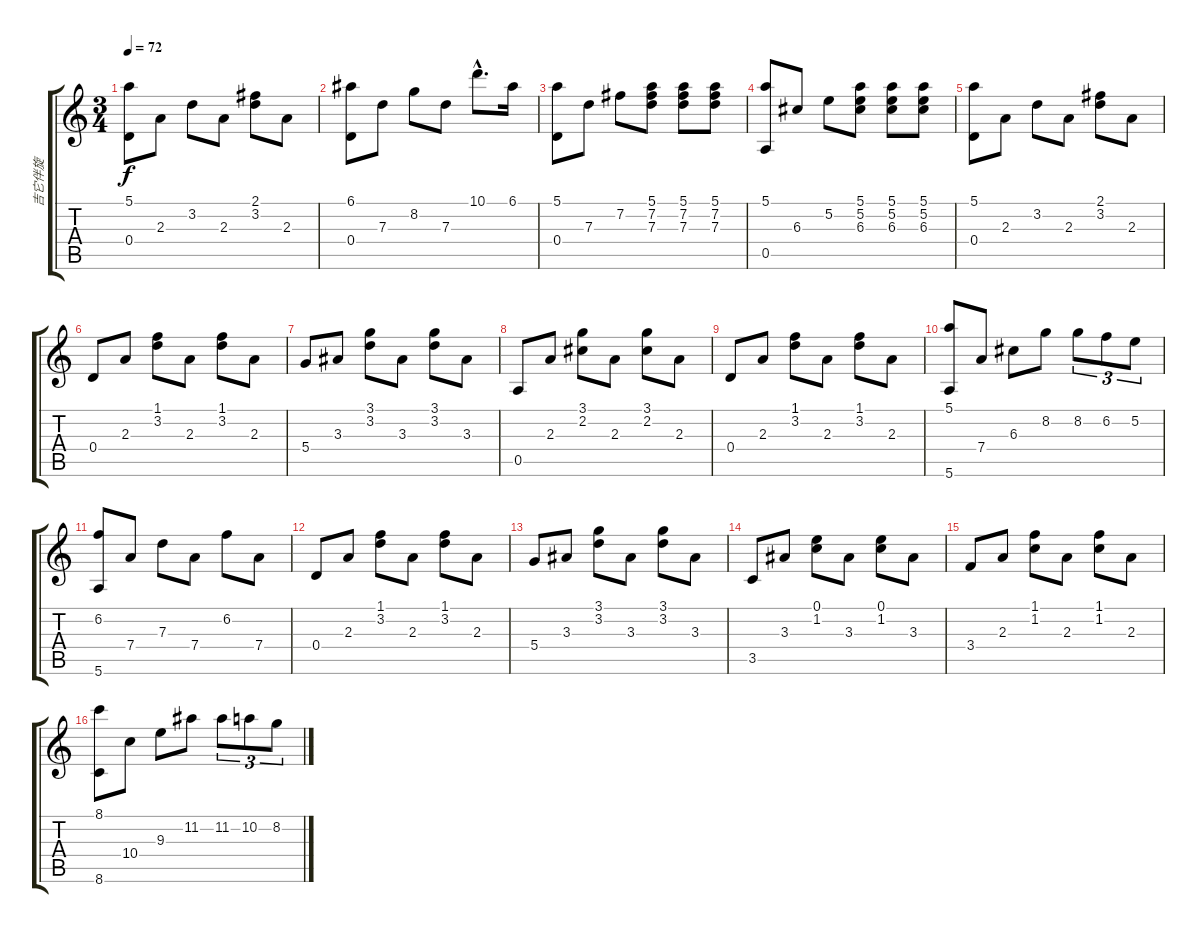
\track ("吉它伴旋" "吉它伴旋") {instrument acousticguitarnylon}
\staff {score tabs}
\tuning (E4 B3 G3 D3 A2 E2) {hide}
\ts (3 4)
\tempo 72
\clef g2
\ks c
(5.1 0.4).8{dy f} 2.3.8 3.2.8 2.3.8 (2.1 3.2).8 2.3.8 |
(6.1 0.4).8 7.3.8 8.2.8 7.3.8 10.1{hac}.8{d} 6.1.16 |
(5.1 0.4).8 7.3.8 7.2.8 (5.1 7.2 7.3).8 (5.1 7.2 7.3).8 (5.1 7.2 7.3).8 |
(5.1 0.5).8 6.3.8 5.2.8 (5.1 5.2 6.3).8 (5.1 5.2 6.3).8 (5.1 5.2 6.3).8 |
(5.1 0.4).8 2.3.8 3.2.8 2.3.8 (2.1 3.2).8 2.3.8 |
0.4.8 2.3.8 (1.1 3.2).8 2.3.8 (1.1 3.2).8 2.3.8 |
5.4.8 3.3.8 (3.1 3.2).8 3.3.8 (3.1 3.2).8 3.3.8 |
0.5.8 2.3.8 (3.1 2.2).8 2.3.8 (3.1 2.2).8 2.3.8 |
0.4.8 2.3.8 (1.1 3.2).8 2.3.8 (1.1 3.2).8 2.3.8 |
(5.1 5.6).8 7.4.8 6.3.8 8.2.8 8.2.8{tu (3 2)} 6.2.8{tu (3 2)} 5.2.8{tu (3 2)} |
(6.2 5.6).8 7.4.8 7.3.8 7.4.8 6.2.8 7.4.8 |
0.4.8 2.3.8 (1.1 3.2).8 2.3.8 (1.1 3.2).8 2.3.8 |
5.4.8 3.3.8 (3.1 3.2).8 3.3.8 (3.1 3.2).8 3.3.8 |
3.5.8 3.3.8 (0.1 1.2).8 3.3.8 (0.1 1.2).8 3.3.8 |
3.4.8 2.3.8 (1.1 1.2).8 2.3.8 (1.1 1.2).8 2.3.8 |
(8.1 8.6).8 10.4.8 9.3.8 11.2.8 11.2.8{tu (3 2)} 10.2.8{tu (3 2)} 8.2.8{tu (3 2)}
